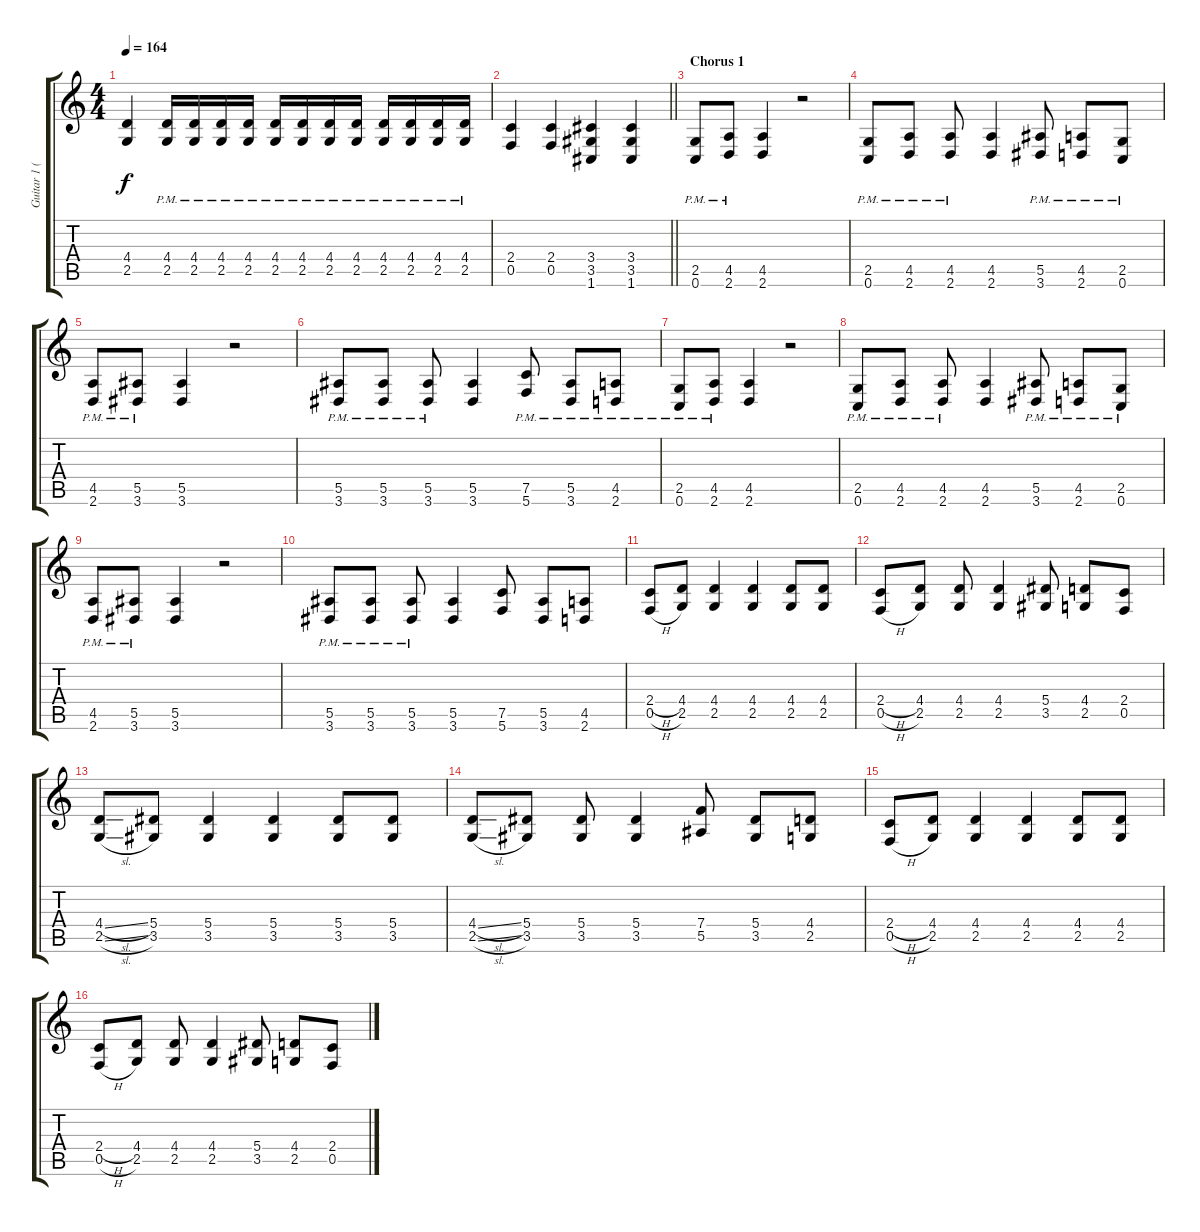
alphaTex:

\track ("Guitar 1 (Distortion)" "Guitar 1 (") {instrument distortionguitar}
\staff {score tabs}
\tuning (C4 G3 Eb3 Bb2 F2 C2) {hide}
\ts (4 4)
\tempo 164
\clef g2
\ks c
(4.4 2.5).4{dy f} (4.4{pm} 2.5{pm}).16 (4.4{pm} 2.5{pm}).16 (4.4{pm} 2.5{pm}).16 (4.4{pm} 2.5{pm}).16 (4.4{pm} 2.5{pm}).16 (4.4{pm} 2.5{pm}).16 (4.4{pm} 2.5{pm}).16 (4.4{pm} 2.5{pm}).16 (4.4{pm} 2.5{pm}).16 (4.4{pm} 2.5{pm}).16 (4.4{pm} 2.5{pm}).16 (4.4{pm} 2.5{pm}).16 |
\barLineRight lightlight
(2.4 0.5).4 (2.4 0.5).4 (3.4 3.5 1.6).4 (3.4 3.5 1.6).4 |
\section ("" "Chorus 1")
(2.5{pm} 0.6{pm}).8 (4.5{pm} 2.6{pm}).8 (4.5 2.6).4 r.2 |
(2.5{pm} 0.6{pm}).8 (4.5{pm} 2.6{pm}).8 (4.5{pm} 2.6{pm}).8 (4.5 2.6).4 (5.5{pm} 3.6{pm}).8 (4.5{pm} 2.6{pm}).8 (2.5{pm} 0.6{pm}).8 |
(4.5{pm} 2.6{pm}).8 (5.5{pm} 3.6{pm}).8 (5.5 3.6).4 r.2 |
(5.5{pm} 3.6{pm}).8 (5.5{pm} 3.6{pm}).8 (5.5{pm} 3.6{pm}).8 (5.5 3.6).4 (7.5{pm} 5.6{pm}).8 (5.5{pm} 3.6{pm}).8 (4.5{pm} 2.6{pm}).8 |
(2.5{pm} 0.6{pm}).8 (4.5{pm} 2.6{pm}).8 (4.5 2.6).4 r.2 |
(2.5{pm} 0.6{pm}).8 (4.5{pm} 2.6{pm}).8 (4.5{pm} 2.6{pm}).8 (4.5 2.6).4 (5.5{pm} 3.6{pm}).8 (4.5{pm} 2.6{pm}).8 (2.5{pm} 0.6{pm}).8 |
(4.5{pm} 2.6{pm}).8 (5.5{pm} 3.6{pm}).8 (5.5 3.6).4 r.2 |
(5.5{pm} 3.6{pm}).8 (5.5{pm} 3.6{pm}).8 (5.5{pm} 3.6{pm}).8 (5.5 3.6).4 (7.5 5.6).8 (5.5 3.6).8 (4.5 2.6).8 |
(2.4{h} 0.5{h}).8 (4.4 2.5).8 (4.4 2.5).4 (4.4 2.5).4 (4.4 2.5).8 (4.4 2.5).8 |
(2.4{h} 0.5{h}).8 (4.4 2.5).8 (4.4 2.5).8 (4.4 2.5).4 (5.4 3.5).8 (4.4 2.5).8 (2.4 0.5).8 |
(4.4{sl} 2.5{sl}).8 (5.4 3.5).8 (5.4 3.5).4 (5.4 3.5).4 (5.4 3.5).8 (5.4 3.5).8 |
(4.4{sl} 2.5{sl}).8 (5.4 3.5).8 (5.4 3.5).8 (5.4 3.5).4 (7.4 5.5).8 (5.4 3.5).8 (4.4 2.5).8 |
(2.4{h} 0.5{h}).8 (4.4 2.5).8 (4.4 2.5).4 (4.4 2.5).4 (4.4 2.5).8 (4.4 2.5).8 |
(2.4{h} 0.5{h}).8 (4.4 2.5).8 (4.4 2.5).8 (4.4 2.5).4 (5.4 3.5).8 (4.4 2.5).8 (2.4 0.5).8
